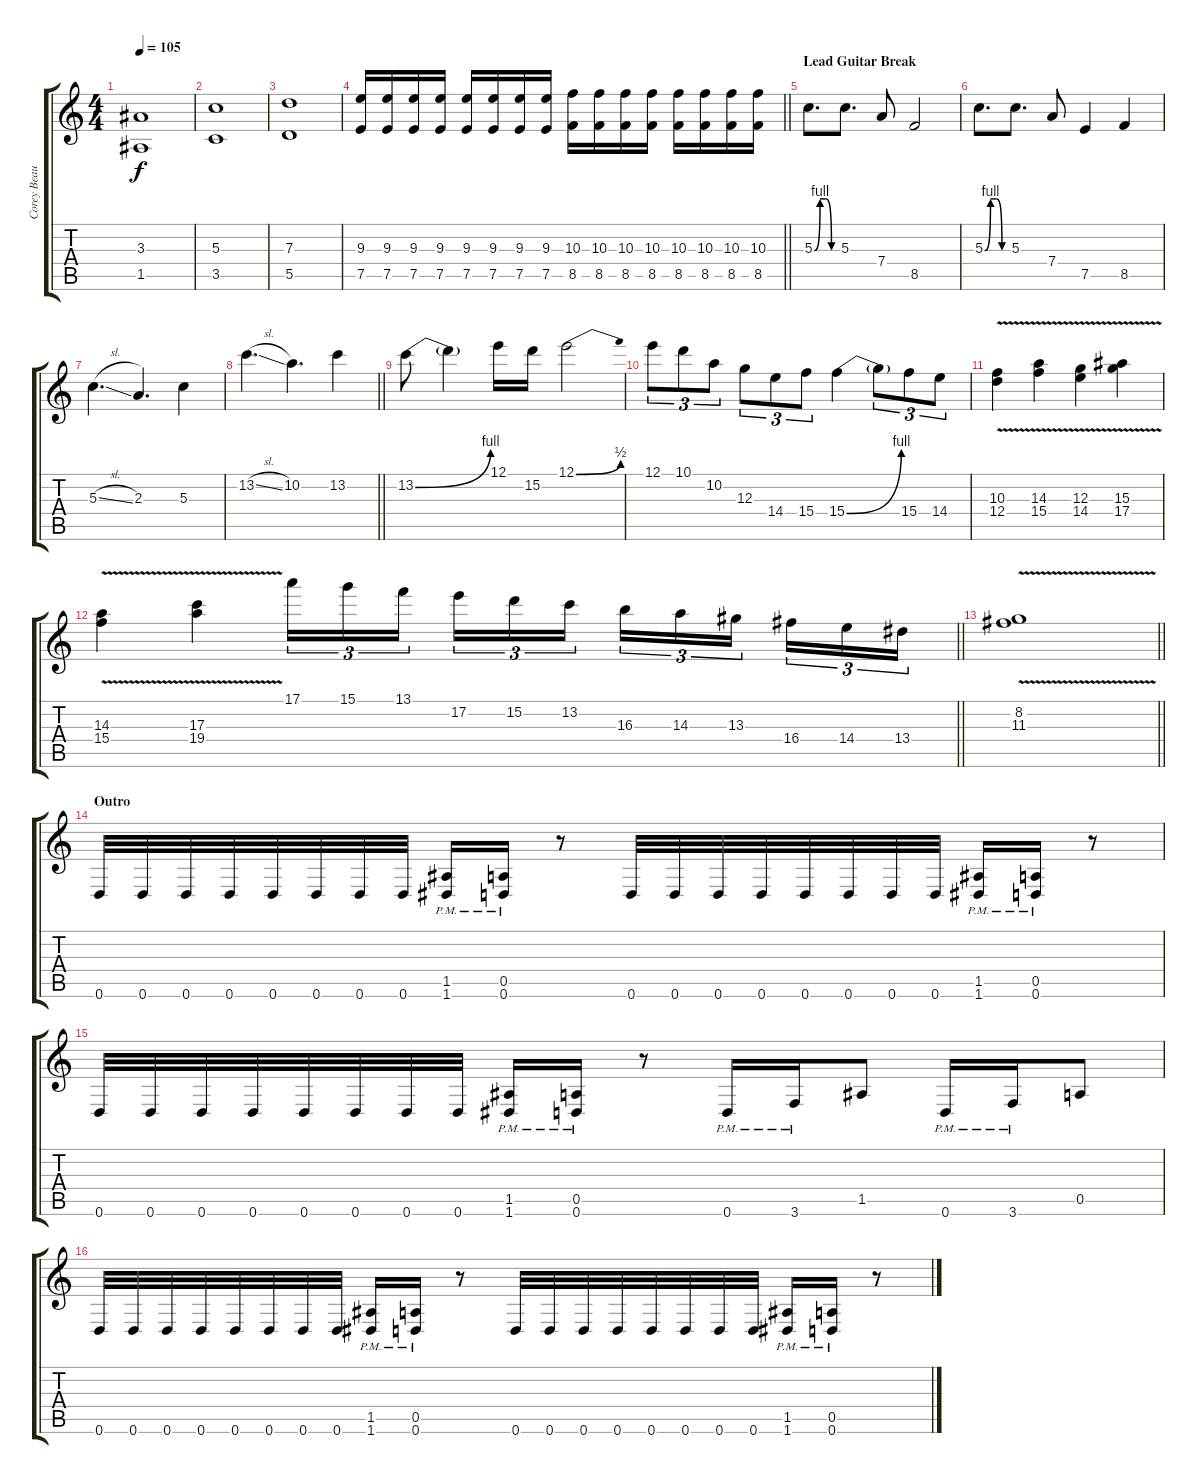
\track ("Corey Beaulieu" "Corey Beau") {instrument overdrivenguitar}
\staff {score tabs}
\tuning (E4 B3 G3 D3 A2 D2) {hide}
\ts (4 4)
\tempo 105
\clef g2
\ks c
(3.3 1.5).1{dy f} |
(5.3 3.5).1 |
(7.3 5.5).1 |
\barLineRight lightlight
(9.3 7.5).16 (9.3 7.5).16 (9.3 7.5).16 (9.3 7.5).16 (9.3 7.5).16 (9.3 7.5).16 (9.3 7.5).16 (9.3 7.5).16 (10.3 8.5).16 (10.3 8.5).16 (10.3 8.5).16 (10.3 8.5).16 (10.3 8.5).16 (10.3 8.5).16 (10.3 8.5).16 (10.3 8.5).16 |
\section ("" "Lead Guitar Break")
5.3{be (custom 0 0 15 4 30 4 45 0 60 0)}.8{d} 5.3.8{d} 7.4.8 8.5.2 |
5.3{be (custom 0 0 15 4 30 4 45 0 60 0)}.8{d} 5.3.8{d} 7.4.8 7.5.4 8.5.4 |
5.3{sl}.4{d} 2.3.4{d} 5.3.4 |
\barLineRight lightlight
13.2{sl}.4{d} 10.2.4{d} 13.2.4 |
13.2{be (bend 0 0 60 4)}.8 13.2{t}.4 12.1.16 15.2.16 12.1{be (bend 0 0 60 2)}.2 |
12.1.8{tu (3 2)} 10.1.8{tu (3 2)} 10.2.8{tu (3 2)} 12.3.8{tu (3 2)} 14.4.8{tu (3 2)} 15.4.8{tu (3 2)} 15.4{be (bend 0 0 60 4)}.4 15.4{t}.8{tu (3 2)} 15.4.8{tu (3 2)} 14.4.8{tu (3 2)} |
(10.3 12.4{v}).4 (14.3 15.4{v}).4 (12.3 14.4{v}).4 (15.3 17.4{v}).4 |
\barLineRight lightlight
(14.3 15.4{v}).4 (17.3 19.4{v}).4 17.1.16{tu (3 2)} 15.1.16{tu (3 2)} 13.1.16{tu (3 2) beam splitsecondary} 17.2.16{tu (3 2)} 15.2.16{tu (3 2)} 13.2.16{tu (3 2)} 16.3.16{tu (3 2)} 14.3.16{tu (3 2)} 13.3.16{tu (3 2) beam splitsecondary} 16.4.16{tu (3 2)} 14.4.16{tu (3 2)} 13.4.16{tu (3 2)} |
\barLineRight lightlight
(8.2 11.3{v}).1 |
\section ("" "Outro")
0.6.32 0.6.32 0.6.32 0.6.32 0.6.32 0.6.32 0.6.32 0.6.32 (1.5{pm} 1.6{pm}).16 (0.5{pm} 0.6{pm}).16 r.8 0.6.32 0.6.32 0.6.32 0.6.32 0.6.32 0.6.32 0.6.32 0.6.32 (1.5{pm} 1.6{pm}).16 (0.5{pm} 0.6{pm}).16 r.8 |
0.6.32 0.6.32 0.6.32 0.6.32 0.6.32 0.6.32 0.6.32 0.6.32 (1.5{pm} 1.6{pm}).16 (0.5{pm} 0.6{pm}).16 r.8 0.6{pm}.16 3.6{pm}.16 1.5.8 0.6{pm}.16 3.6{pm}.16 0.5.8 |
0.6.32 0.6.32 0.6.32 0.6.32 0.6.32 0.6.32 0.6.32 0.6.32 (1.5{pm} 1.6{pm}).16 (0.5{pm} 0.6{pm}).16 r.8 0.6.32 0.6.32 0.6.32 0.6.32 0.6.32 0.6.32 0.6.32 0.6.32 (1.5{pm} 1.6{pm}).16 (0.5{pm} 0.6{pm}).16 r.8
